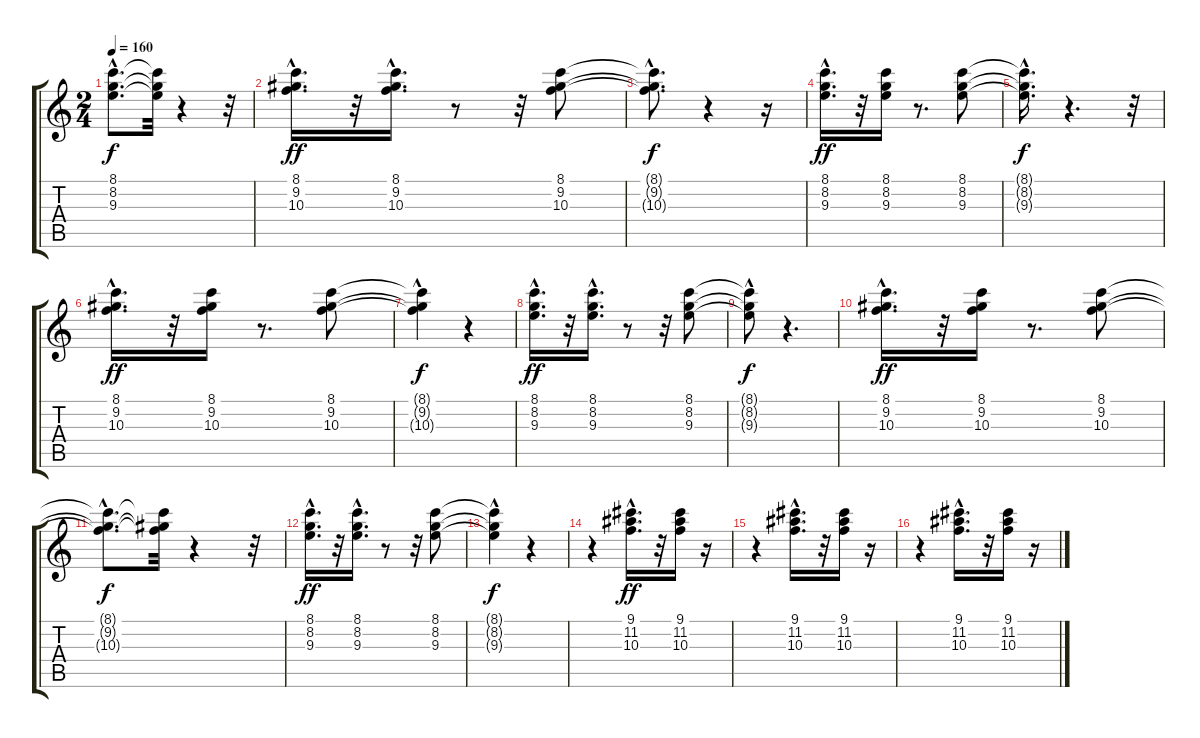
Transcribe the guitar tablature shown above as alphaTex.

\track "" {instrument acousticguitarsteel}
\staff {score tabs}
\tuning (E4 B3 G3 D3 A2 E2) {hide}
\ts (2 4)
\tempo 160
\clef g2
\ks c
(8.1{hac t} 8.2{hac t} 9.3{hac t}).8{d dy f} (8.1{t} 8.2{t} 9.3{t}).32 r.4 r.32 |
(8.1{hac} 9.2 10.3).16{d dy ff} r.32 (8.1{hac} 9.2 10.3).16{d} r.8 r.32 (8.1 9.2 10.3).8 |
(8.1{hac t} 9.2{hac t} 10.3{t}).8{d dy f} r.4 r.16 |
(8.1{hac} 8.2 9.3).16{d dy ff} r.32 (8.1 8.2 9.3).16 r.8{d} (8.1 8.2 9.3).8 |
(8.1{hac t} 8.2{hac t} 9.3{hac t}).16{d dy f} r.4{d} r.32 |
(8.1{hac} 9.2 10.3).16{d dy ff} r.32 (8.1 9.2 10.3).16 r.8{d} (8.1 9.2 10.3).8 |
(8.1{hac t} 9.2{t} 10.3{hac t}).4{dy f} r.4 |
(8.1{hac} 8.2 9.3).16{d dy ff} r.32 (8.1{hac} 8.2 9.3{hac}).16{d} r.8 r.32 (8.1 8.2 9.3).8 |
(8.1{t} 8.2{t} 9.3{hac t}).8{dy f} r.4{d} |
(8.1{hac} 9.2 10.3).16{d dy ff} r.32 (8.1 9.2 10.3).16 r.8{d} (8.1 9.2 10.3).8 |
(8.1{hac t} 9.2{hac t} 10.3{hac t}).8{d dy f} (8.1{t} 9.2{t} 10.3{t}).32 r.4 r.32 |
(8.1{hac} 8.2 9.3).16{d dy ff} r.32 (8.1{hac} 8.2 9.3{hac}).16{d} r.8 r.32 (8.1 8.2 9.3).8 |
(8.1{t} 8.2{t} 9.3{hac t}).4{dy f} r.4 |
r.4 (9.1{hac} 11.2{hac} 10.3{hac}).16{d dy ff} r.32 (9.1 11.2 10.3).16 r.16 |
r.4 (9.1{hac} 11.2 10.3).16{d} r.32 (9.1 11.2 10.3).16 r.16 |
r.4 (9.1{hac} 11.2{hac} 10.3{hac}).16{d} r.32 (9.1 11.2 10.3).16 r.16
